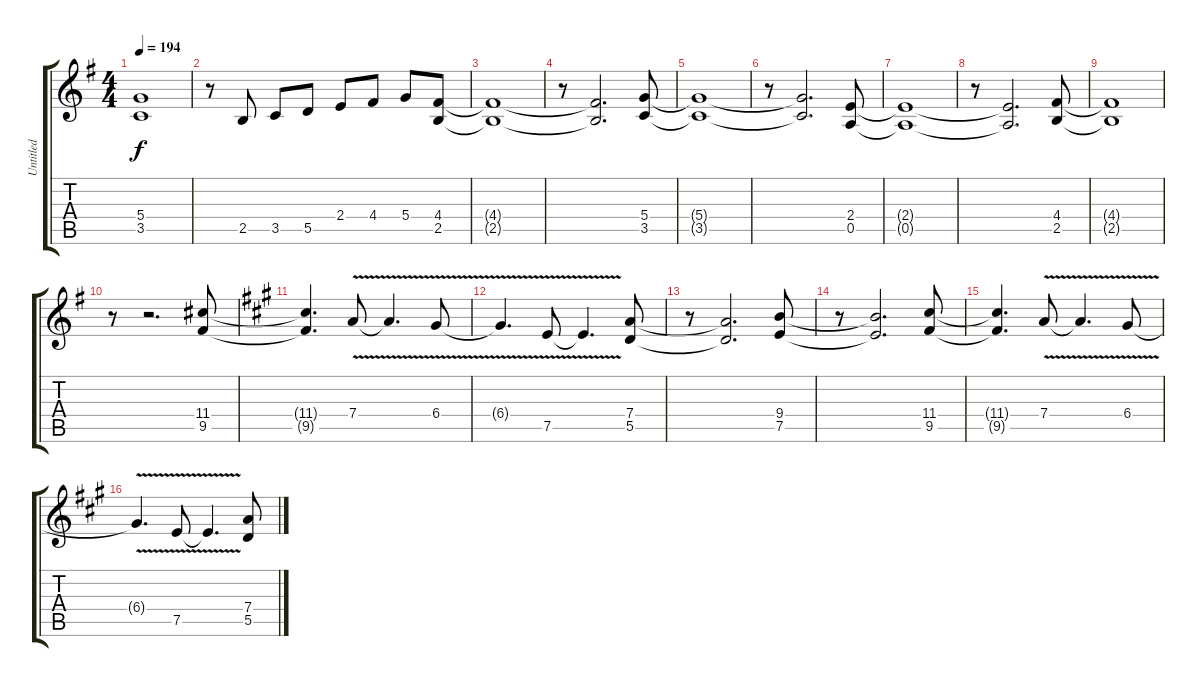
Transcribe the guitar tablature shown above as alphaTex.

\track ("Untitled" "Untitled") {instrument distortionguitar}
\staff {score tabs}
\tuning (E4 B3 G3 D3 A2 E2) {hide}
\ts (4 4)
\tempo 194
\clef g2
\ks g
(5.4{t} 3.5{t}).1{dy f} |
r.8 2.5.8 3.5.8 5.5.8 2.4.8 4.4.8 5.4.8 (4.4 2.5).8 |
(4.4{t} 2.5{t}).1 |
r.8 (4.4{t} 2.5{t}).2{d} (5.4 3.5).8 |
(5.4{t} 3.5{t}).1 |
r.8 (5.4{t} 3.5{t}).2{d} (2.4 0.5).8 |
(2.4{t} 0.5{t}).1 |
r.8 (2.4{t} 0.5{t}).2{d} (4.4 2.5).8 |
(4.4{t} 2.5{t}).1 |
r.8 r.2{d} (11.4 9.5).8 |
\ks a
(11.4{t} 9.5{t}).4{d} 7.4{v}.8 7.4{v t}.4{d} 6.4{v}.8 |
6.4{v t}.4{d} 7.5{v}.8 7.5{v t}.4{d} (7.4 5.5).8 |
r.8 (7.4{t} 5.5{t}).2{d} (9.4 7.5).8 |
r.8 (9.4{t} 7.5{t}).2{d} (11.4 9.5).8 |
(11.4{t} 9.5{t}).4{d} 7.4{v}.8 7.4{v t}.4{d} 6.4{v}.8 |
6.4{v t}.4{d} 7.5{v}.8 7.5{v t}.4{d} (7.4 5.5).8
